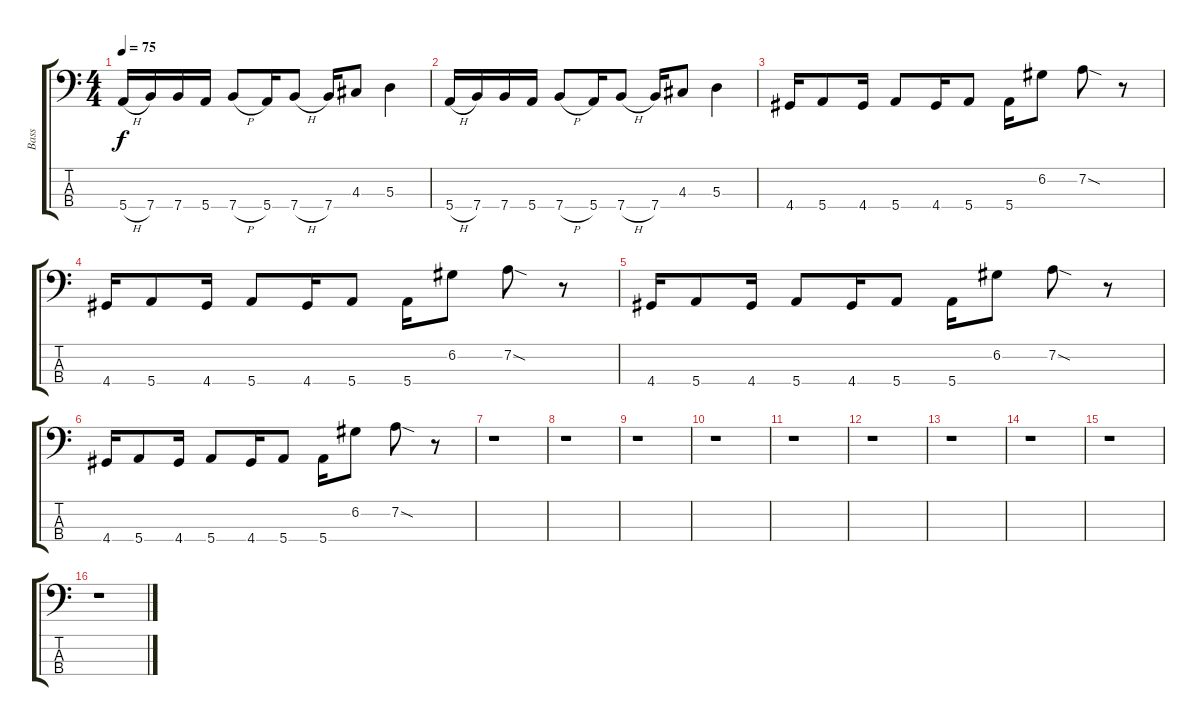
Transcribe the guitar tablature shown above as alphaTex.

\track ("Bass" "Bass") {instrument electricbasspick}
\staff {score tabs}
\tuning (G2 D2 A1 E1) {hide}
\ts (4 4)
\tempo 75
\clef f4
\ks c
5.4{h}.16{dy f} 7.4.16 7.4.16 5.4.16 7.4{h}.8 5.4.16 7.4{h}.8 7.4.16 4.3.8 5.3.4 |
5.4{h}.16 7.4.16 7.4.16 5.4.16 7.4{h}.8 5.4.16 7.4{h}.8 7.4.16 4.3.8 5.3.4 |
4.4.16 5.4.8 4.4.16 5.4.8 4.4.16 5.4.8 5.4.16 6.2.8 7.2{sod}.8 r.8 |
4.4.16 5.4.8 4.4.16 5.4.8 4.4.16 5.4.8 5.4.16 6.2.8 7.2{sod}.8 r.8 |
4.4.16 5.4.8 4.4.16 5.4.8 4.4.16 5.4.8 5.4.16 6.2.8 7.2{sod}.8 r.8 |
4.4.16 5.4.8 4.4.16 5.4.8 4.4.16 5.4.8 5.4.16 6.2.8 7.2{sod}.8 r.8 |
r.1 |
r.1 |
r.1 |
r.1 |
r.1 |
r.1 |
r.1 |
r.1 |
r.1 |
r.1
